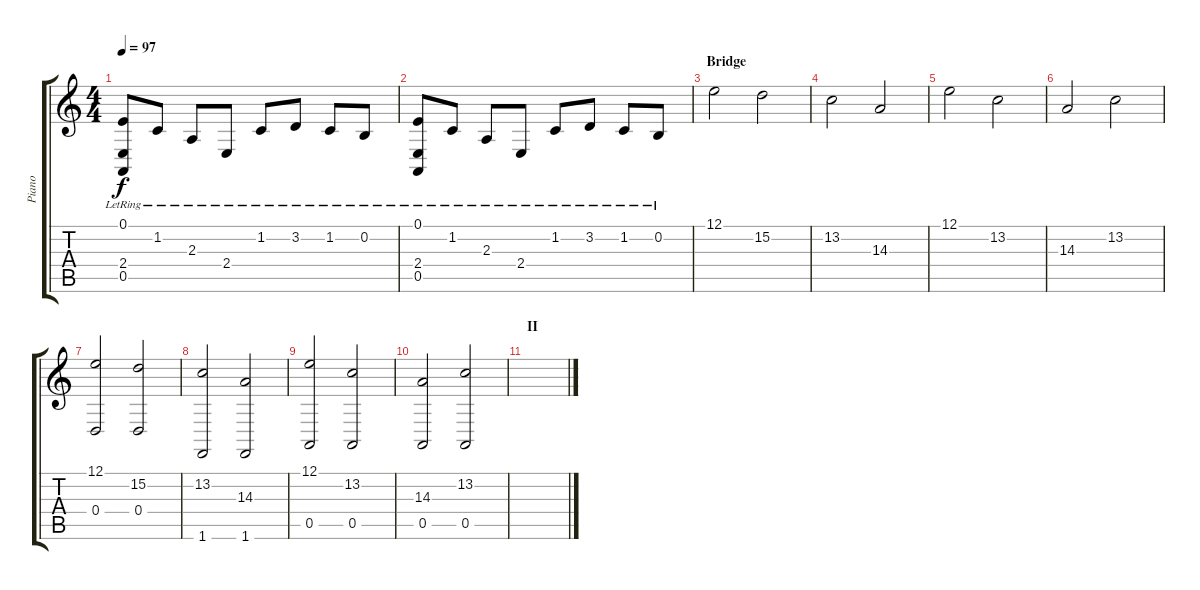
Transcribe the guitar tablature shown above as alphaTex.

\track ("Piano" "Piano") {instrument acousticgrandpiano}
\staff {score tabs}
\tuning (E4 B3 G3 D3 A2 E2) {hide}
\ts (4 4)
\tempo 97
\clef g2
\ks c
(0.1{lr} 2.4{lr} 0.5{lr}).8{dy f} 1.2{lr}.8 2.3{lr}.8 2.4{lr}.8 1.2{lr}.8 3.2{lr}.8 1.2{lr}.8 0.2{lr}.8 |
(0.1{lr} 2.4{lr} 0.5{lr}).8 1.2{lr}.8 2.3{lr}.8 2.4{lr}.8 1.2{lr}.8 3.2{lr}.8 1.2{lr}.8 0.2{lr}.8 |
\section ("" "Bridge")
12.1.2 15.2.2 |
13.2.2 14.3.2 |
12.1.2 13.2.2 |
14.3.2 13.2.2 |
(12.1 0.4).2 (15.2 0.4).2 |
(13.2 1.6).2 (14.3 1.6).2 |
(12.1 0.5).2 (13.2 0.5).2 |
(14.3 0.5).2 (13.2 0.5).2 |
\section ("" "II")
